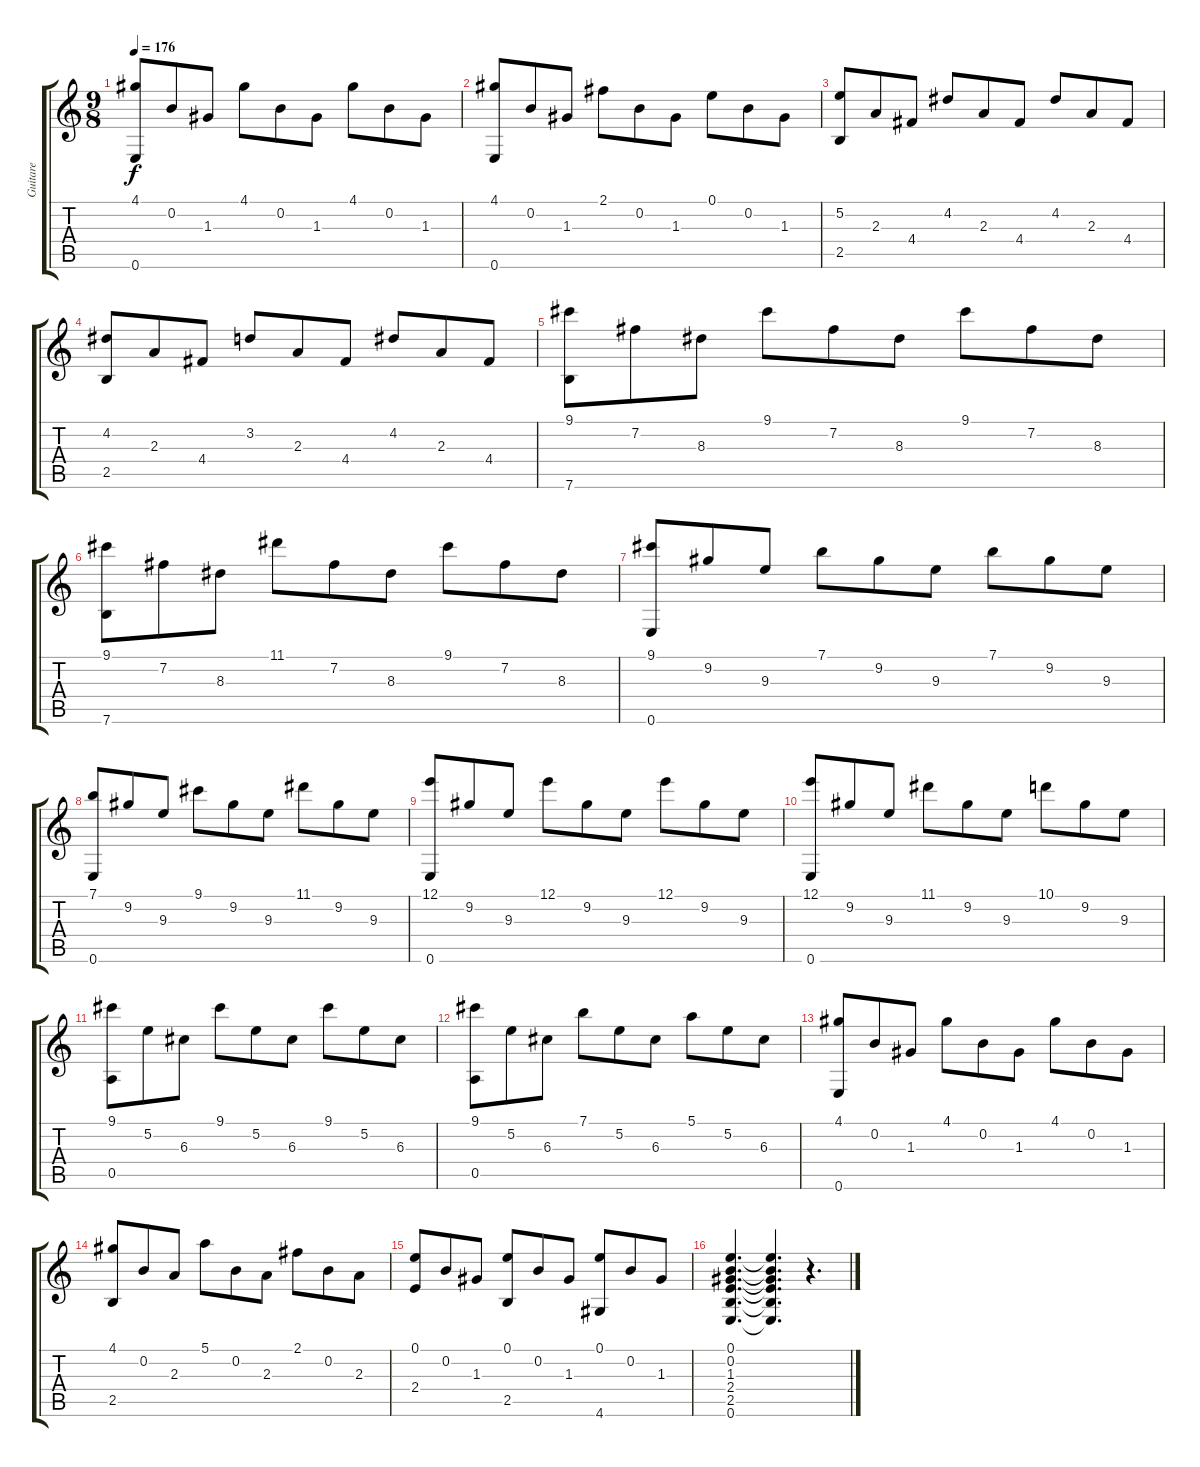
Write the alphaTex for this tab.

\track ("Guitare" "Guitare") {instrument acousticguitarnylon}
\staff {score tabs}
\tuning (E4 B3 G3 D3 A2 E2) {hide}
\ts (9 8)
\tempo 176
\clef g2
\ks c
(4.1 0.6).8{dy f} 0.2.8 1.3.8 4.1.8 0.2.8 1.3.8 4.1.8 0.2.8 1.3.8 |
(4.1 0.6).8 0.2.8 1.3.8 2.1.8 0.2.8 1.3.8 0.1.8 0.2.8 1.3.8 |
(5.2 2.5).8 2.3.8 4.4.8 4.2.8 2.3.8 4.4.8 4.2.8 2.3.8 4.4.8 |
(4.2 2.5).8 2.3.8 4.4.8 3.2.8 2.3.8 4.4.8 4.2.8 2.3.8 4.4.8 |
(9.1 7.6).8 7.2.8 8.3.8 9.1.8 7.2.8 8.3.8 9.1.8 7.2.8 8.3.8 |
(9.1 7.6).8 7.2.8 8.3.8 11.1.8 7.2.8 8.3.8 9.1.8 7.2.8 8.3.8 |
(9.1 0.6).8 9.2.8 9.3.8 7.1.8 9.2.8 9.3.8 7.1.8 9.2.8 9.3.8 |
(7.1 0.6).8 9.2.8 9.3.8 9.1.8 9.2.8 9.3.8 11.1.8 9.2.8 9.3.8 |
(12.1 0.6).8 9.2.8 9.3.8 12.1.8 9.2.8 9.3.8 12.1.8 9.2.8 9.3.8 |
(12.1 0.6).8 9.2.8 9.3.8 11.1.8 9.2.8 9.3.8 10.1.8 9.2.8 9.3.8 |
(9.1 0.5).8 5.2.8 6.3.8 9.1.8 5.2.8 6.3.8 9.1.8 5.2.8 6.3.8 |
(9.1 0.5).8 5.2.8 6.3.8 7.1.8 5.2.8 6.3.8 5.1.8 5.2.8 6.3.8 |
(4.1 0.6).8 0.2.8 1.3.8 4.1.8 0.2.8 1.3.8 4.1.8 0.2.8 1.3.8 |
(4.1 2.5).8 0.2.8 2.3.8 5.1.8 0.2.8 2.3.8 2.1.8 0.2.8 2.3.8 |
(0.1 2.4).8 0.2.8 1.3.8 (0.1 2.5).8 0.2.8 1.3.8 (0.1 4.6).8 0.2.8 1.3.8 |
(0.1 0.2 1.3 2.4 2.5 0.6).4{d} (0.1{t} 0.2{t} 1.3{t} 2.4{t} 2.5{t} 0.6{t}).4{d} r.4{d}
